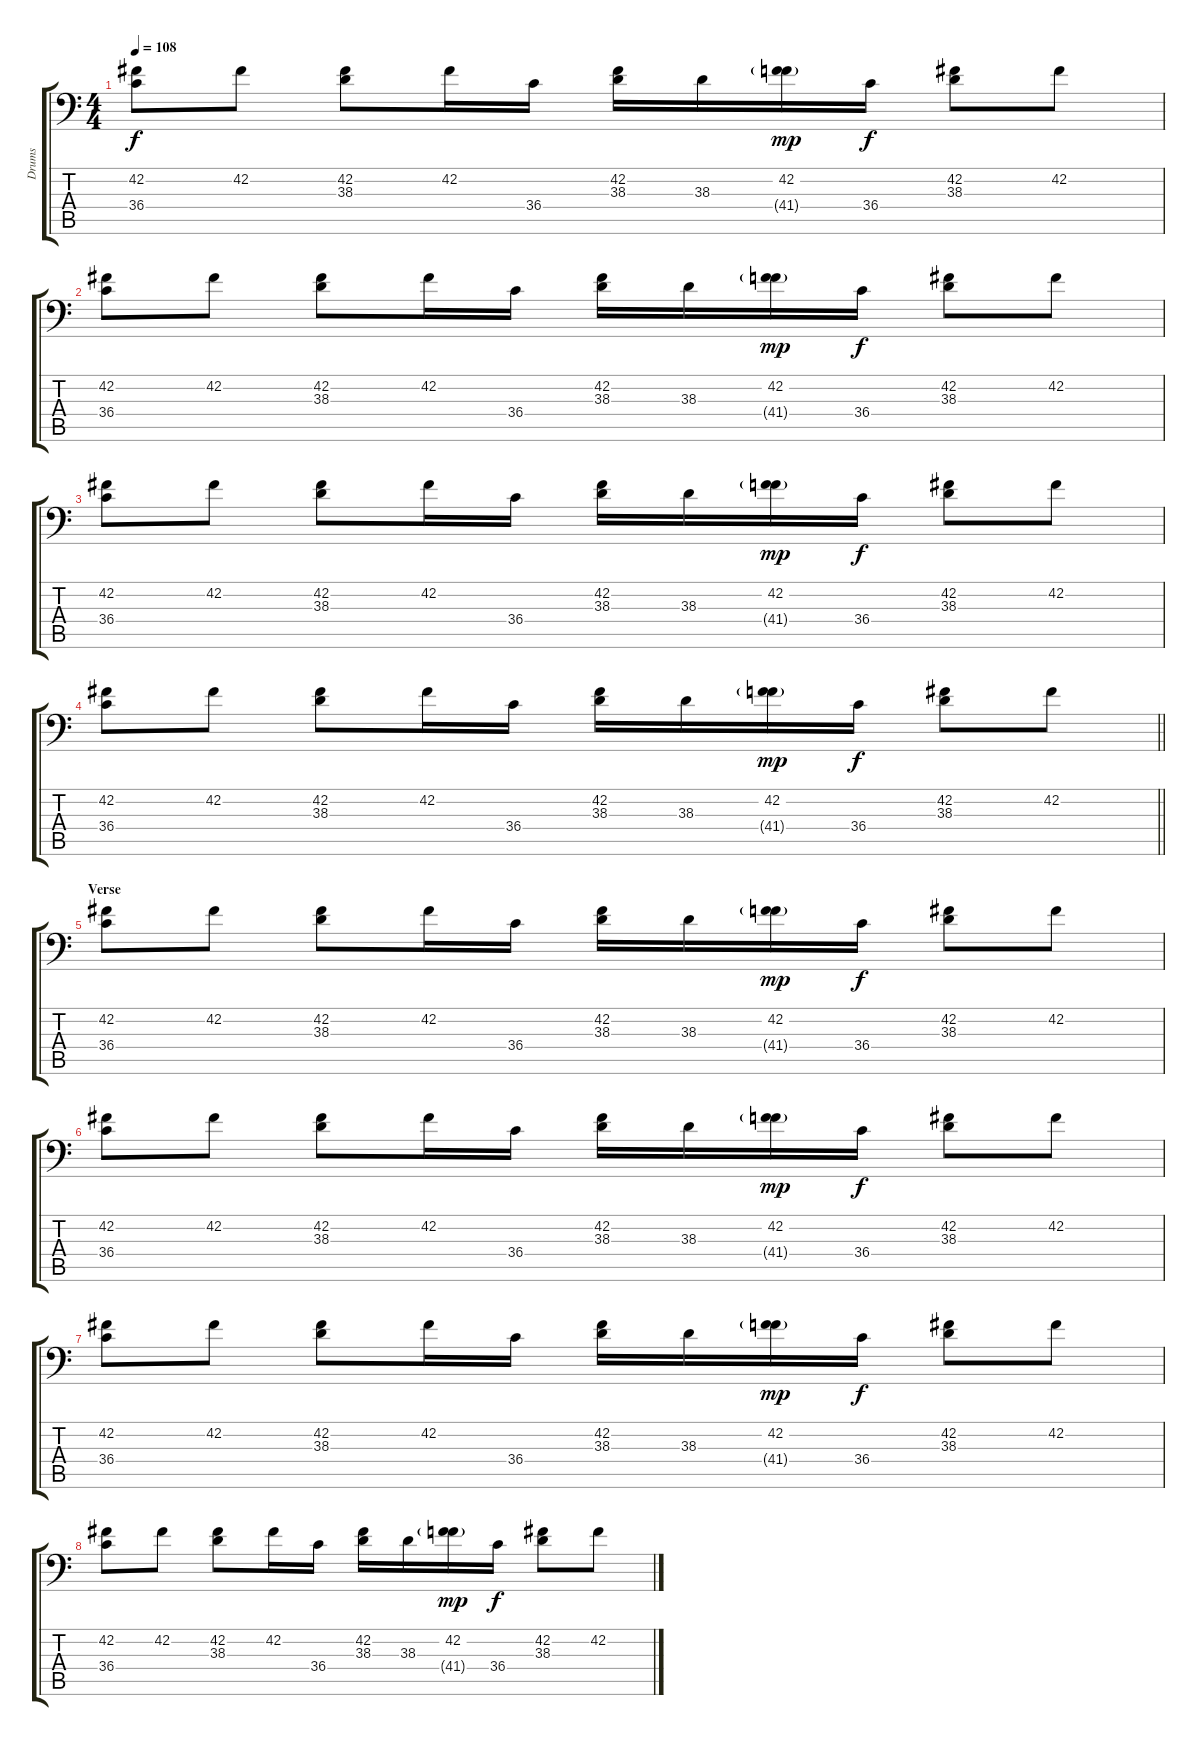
\track ("Drums" "Drums") {instrument acousticgrandpiano}
\staff {score tabs}
\tuning (C-1 C-1 C-1 C-1 C-1 C-1) {hide}
\ts (4 4)
\tempo 108
\clef f4
\ks c
(42.2 36.4).8{dy f} 42.2.8 (42.2 38.3).8 42.2.16 36.4.16 (42.2 38.3).16 38.3.16 (42.2 41.4{g}).16{dy mp} 36.4.16{dy f} (42.2 38.3).8 42.2.8 |
(42.2 36.4).8 42.2.8 (42.2 38.3).8 42.2.16 36.4.16 (42.2 38.3).16 38.3.16 (42.2 41.4{g}).16{dy mp} 36.4.16{dy f} (42.2 38.3).8 42.2.8 |
(42.2 36.4).8 42.2.8 (42.2 38.3).8 42.2.16 36.4.16 (42.2 38.3).16 38.3.16 (42.2 41.4{g}).16{dy mp} 36.4.16{dy f} (42.2 38.3).8 42.2.8 |
\barLineRight lightlight
(42.2 36.4).8 42.2.8 (42.2 38.3).8 42.2.16 36.4.16 (42.2 38.3).16 38.3.16 (42.2 41.4{g}).16{dy mp} 36.4.16{dy f} (42.2 38.3).8 42.2.8 |
\section ("" "Verse")
(42.2 36.4).8 42.2.8 (42.2 38.3).8 42.2.16 36.4.16 (42.2 38.3).16 38.3.16 (42.2 41.4{g}).16{dy mp} 36.4.16{dy f} (42.2 38.3).8 42.2.8 |
(42.2 36.4).8 42.2.8 (42.2 38.3).8 42.2.16 36.4.16 (42.2 38.3).16 38.3.16 (42.2 41.4{g}).16{dy mp} 36.4.16{dy f} (42.2 38.3).8 42.2.8 |
(42.2 36.4).8 42.2.8 (42.2 38.3).8 42.2.16 36.4.16 (42.2 38.3).16 38.3.16 (42.2 41.4{g}).16{dy mp} 36.4.16{dy f} (42.2 38.3).8 42.2.8 |
(42.2 36.4).8 42.2.8 (42.2 38.3).8 42.2.16 36.4.16 (42.2 38.3).16 38.3.16 (42.2 41.4{g}).16{dy mp} 36.4.16{dy f} (42.2 38.3).8 42.2.8
